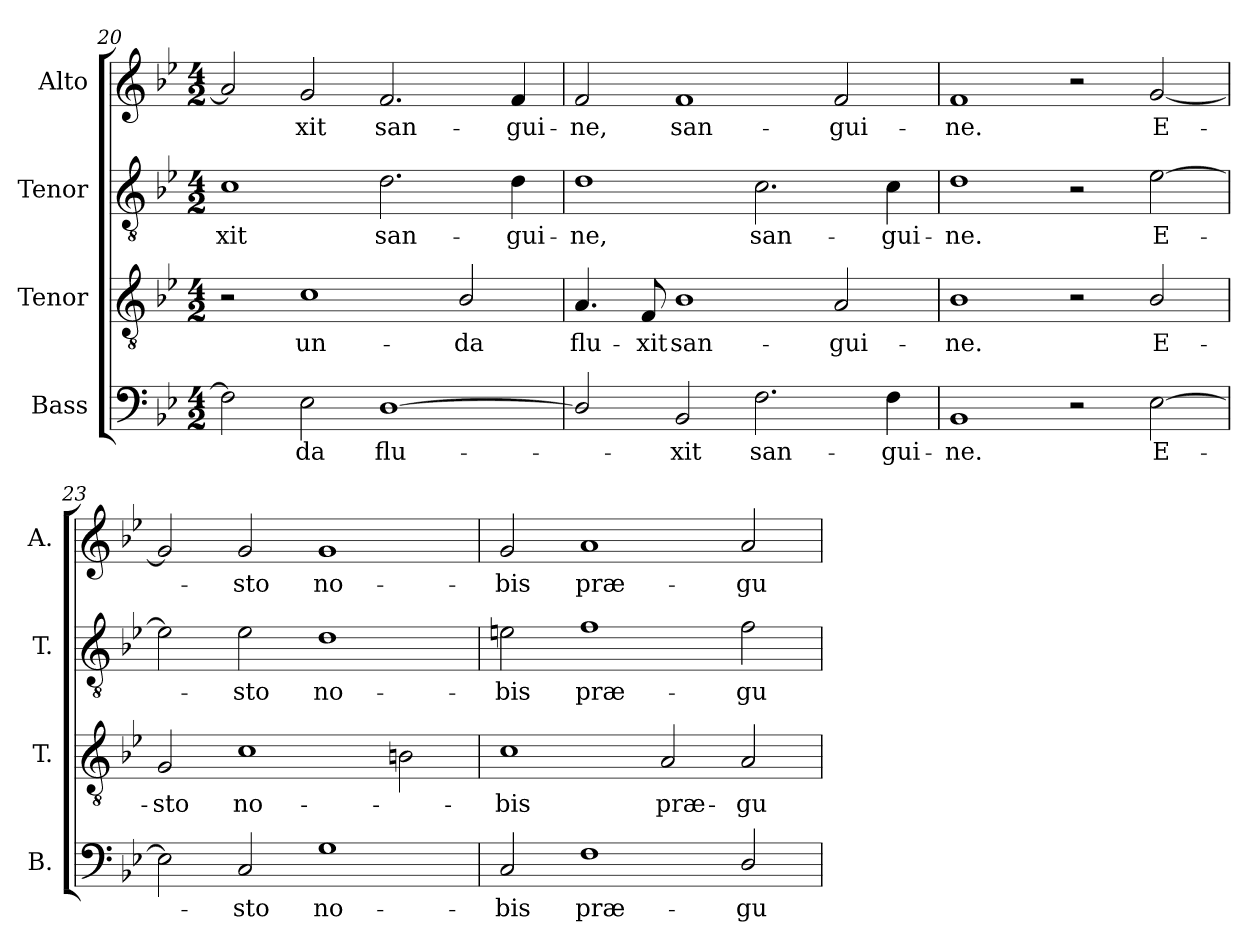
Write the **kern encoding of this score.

**kern	**text	**kern	**text	**kern	**text	**kern	**text
*part4	*part4	*part3	*part3	*part2	*part2	*part1	*part1
*staff4	*staff4	*staff3	*staff3	*staff2	*staff2	*staff1	*staff1
*I"Bass	*	*I"Tenor	*	*I"Tenor	*	*I"Alto	*
*I'B.	*	*I'T.	*	*I'T.	*	*I'A.	*
*clefF4	*	*clefGv2	*	*clefGv2	*	*clefG2	*
*	*	*ITrd7c12	*	*ITrd7c12	*	*	*
*k[b-e-]	*	*k[b-e-]	*	*k[b-e-]	*	*k[b-e-]	*
*B-:	*	*B-:	*	*B-:	*	*B-:	*
*M4/2	*	*M4/2	*	*M4/2	*	*M4/2	*
=20	=20	=20	=20	=20	=20	=20	=20
!	!	!	!	!	!LO:LY:b:color=#000000	!	!
2Fi\]	.	2r	.	1Ci	-xit	2ai/]	.
!	!LO:LY:b:color=#000000	!	!	!	!	!	!
!	!	!	!LO:LY:b:color=#000000	!	!	!	!
!	!	!	!	!	!	!	!LO:LY:b:color=#000000
2E-i\	-da	1Ci	un-	.	.	2gi/	-xit
!	!LO:LY:b:color=#000000	!	!	!	!	!	!
!	!	!	!	!	!LO:LY:b:color=#000000	!	!
!	!	!	!	!	!	!	!LO:LY:b:color=#000000
[1Di	flu-	.	.	2.Di\	san-	2.fi/	san-
!	!	!	!LO:LY:b:color=#000000	!	!	!	!
.	.	2BB-i/	-da	.	.	.	.
!	!	!	!	!	!LO:LY:b:color=#000000	!	!
!	!	!	!	!	!	!	!LO:LY:b:color=#000000
.	.	.	.	4Di\	-gui-	4fi/	-gui-
!!LO:PB:g=z
=21	=21	=21	=21	=21	=21	=21	=21
!	!	!	!LO:LY:b:color=#000000	!	!	!	!
!	!	!	!	!	!LO:LY:b:color=#000000	!	!
!	!	!	!	!	!	!	!LO:LY:b:color=#000000
2Di/]	.	4.AAi/	flu-	1Di	-ne,	2fi/	-ne,
!	!	!	!LO:LY:b:color=#000000	!	!	!	!
.	.	8FFi/	-xit	.	.	.	.
!	!LO:LY:b:color=#000000	!	!	!	!	!	!
!	!	!	!LO:LY:b:color=#000000	!	!	!	!
!	!	!	!	!	!	!	!LO:LY:b:color=#000000
2BB-i/	-xit	1BB-i	san-	.	.	1fi	san-
!	!LO:LY:b:color=#000000	!	!	!	!	!	!
!	!	!	!	!	!LO:LY:b:color=#000000	!	!
2.Fi\	san-	.	.	2.Ci\	san-	.	.
!	!	!	!LO:LY:b:color=#000000	!	!	!	!
!	!	!	!	!	!	!	!LO:LY:b:color=#000000
.	.	2AAi/	-gui-	.	.	2fi/	-gui-
!	!LO:LY:b:color=#000000	!	!	!	!	!	!
!	!	!	!	!	!LO:LY:b:color=#000000	!	!
4Fi\	-gui-	.	.	4Ci\	-gui-	.	.
=22	=22	=22	=22	=22	=22	=22	=22
!	!LO:LY:b:color=#000000	!	!	!	!	!	!
!	!	!	!LO:LY:b:color=#000000	!	!	!	!
!	!	!	!	!	!LO:LY:b:color=#000000	!	!
!	!	!	!	!	!	!	!LO:LY:b:color=#000000
1BB-i	-ne.	1BB-i	-ne.	1Di	-ne.	1fi	-ne.
2r	.	2r	.	2r	.	2r	.
!	!LO:LY:b:color=#000000	!	!	!	!	!	!
!	!	!	!LO:LY:b:color=#000000	!	!	!	!
!	!	!	!	!	!LO:LY:b:color=#000000	!	!
!	!	!	!	!	!	!	!LO:LY:b:color=#000000
[2E-i\	E-	2BB-i/	E-	[2E-i\	E-	[2gi/	E-
=23	=23	=23	=23	=23	=23	=23	=23
!	!	!	!LO:LY:b:color=#000000	!	!	!	!
2E-i\]	.	2GGi/	-sto	2E-i\]	.	2gi/]	.
!	!LO:LY:b:color=#000000	!	!	!	!	!	!
!	!	!	!LO:LY:b:color=#000000	!	!	!	!
!	!	!	!	!	!LO:LY:b:color=#000000	!	!
!	!	!	!	!	!	!	!LO:LY:b:color=#000000
2Ci/	-sto	1Ci	no-	2E-i\	-sto	2gi/	-sto
!	!LO:LY:b:color=#000000	!	!	!	!	!	!
!	!	!	!	!	!LO:LY:b:color=#000000	!	!
!	!	!	!	!	!	!	!LO:LY:b:color=#000000
1Gi	no-	.	.	1Di	no-	1gi	no-
.	.	2BBni\	.	.	.	.	.
=24	=24	=24	=24	=24	=24	=24	=24
!	!LO:LY:b:color=#000000	!	!	!	!	!	!
!	!	!	!LO:LY:b:color=#000000	!	!	!	!
!	!	!	!	!	!LO:LY:b:color=#000000	!	!
!	!	!	!	!	!	!	!LO:LY:b:color=#000000
2Ci/	-bis	1Ci	-bis	2Eni\	-bis	2gi/	-bis
!	!LO:LY:b:color=#000000	!	!	!	!	!	!
!	!	!	!	!	!LO:LY:b:color=#000000	!	!
!	!	!	!	!	!	!	!LO:LY:b:color=#000000
1Fi	præ-	.	.	1Fi	præ-	1ai	præ-
!	!	!	!LO:LY:b:color=#000000	!	!	!	!
.	.	2AAi/	præ-	.	.	.	.
!	!LO:LY:b:color=#000000	!	!	!	!	!	!
!	!	!	!LO:LY:b:color=#000000	!	!	!	!
!	!	!	!	!	!LO:LY:b:color=#000000	!	!
!	!	!	!	!	!	!	!LO:LY:b:color=#000000
2Di/	-gu-	2AAi/	-gu-	2Fi\	-gu-	2ai/	-gu-
=	=	=	=	=	=	=	=
*-	*-	*-	*-	*-	*-	*-	*-
